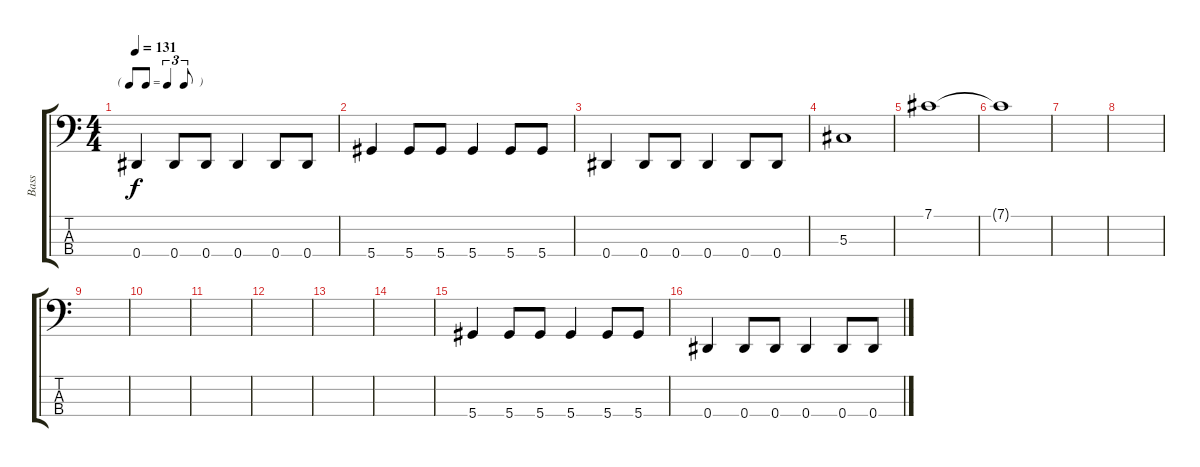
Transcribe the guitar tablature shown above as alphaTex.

\track ("Bass" "Bass") {instrument electricbasspick}
\staff {score tabs}
\tuning (Gb2 Db2 Ab1 Eb1) {hide}
\ts (4 4)
\tf triplet8th
\tempo 131
\clef f4
\ks c
0.4.4{dy f} 0.4.8 0.4.8 0.4.4 0.4.8 0.4.8 |
5.4.4 5.4.8 5.4.8 5.4.4 5.4.8 5.4.8 |
0.4.4 0.4.8 0.4.8 0.4.4 0.4.8 0.4.8 |
5.3.1 |
7.1.1 |
7.1{t}.1 |
|
|
|
|
|
|
|
|
5.4.4 5.4.8 5.4.8 5.4.4 5.4.8 5.4.8 |
0.4.4 0.4.8 0.4.8 0.4.4 0.4.8 0.4.8
